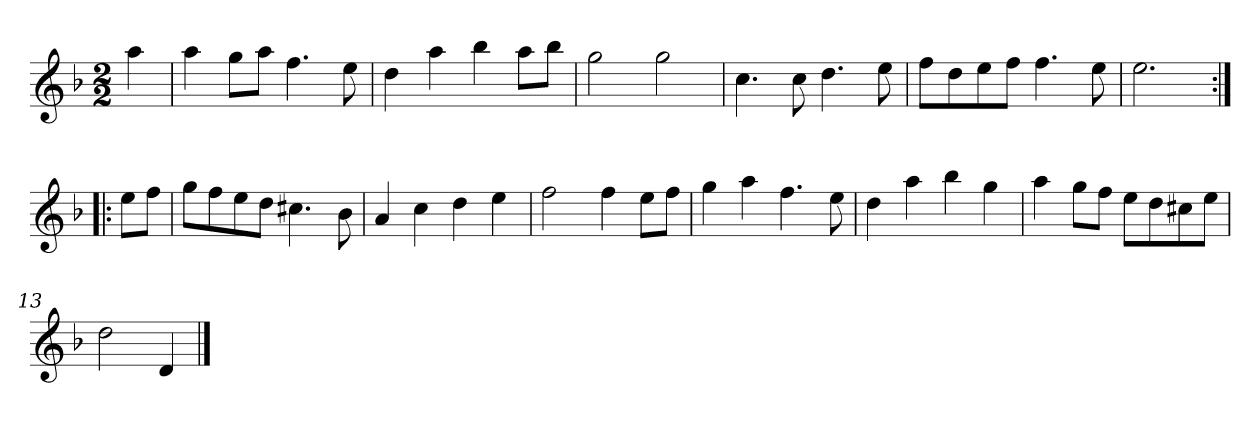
**kern
*part1
*staff1
*clefG2
*k[b-]
*d:
*M2/2
*MM120
=
4aa
=1
4aa
8gg\L
8aa\J
4.ff
8ee
=2
4dd
4aa
4bb-
8aa\L
8bb-\J
=3
2gg
2gg
=4
4.cc
8cc
4.dd
8ee
=5
8ff\L
8dd\
8ee\
8ff\J
4.ff
8ee
=6
2.ee
=:|!|:
8ee\L
8ff\J
=7
8gg\L
8ff\
8ee\
8dd\J
4.cc#X
8b-
=8
4a
4cc
4dd
4ee
=9
2ff
4ff
8ee\L
8ff\J
=10
4gg
4aa
4.ff
8ee
=11
4dd
4aa
4bb-
4gg
=12
4aa
8gg\L
8ff\J
8ee\L
8dd\
8cc#X\
8ee\J
=13
2dd
4d
==
*-
